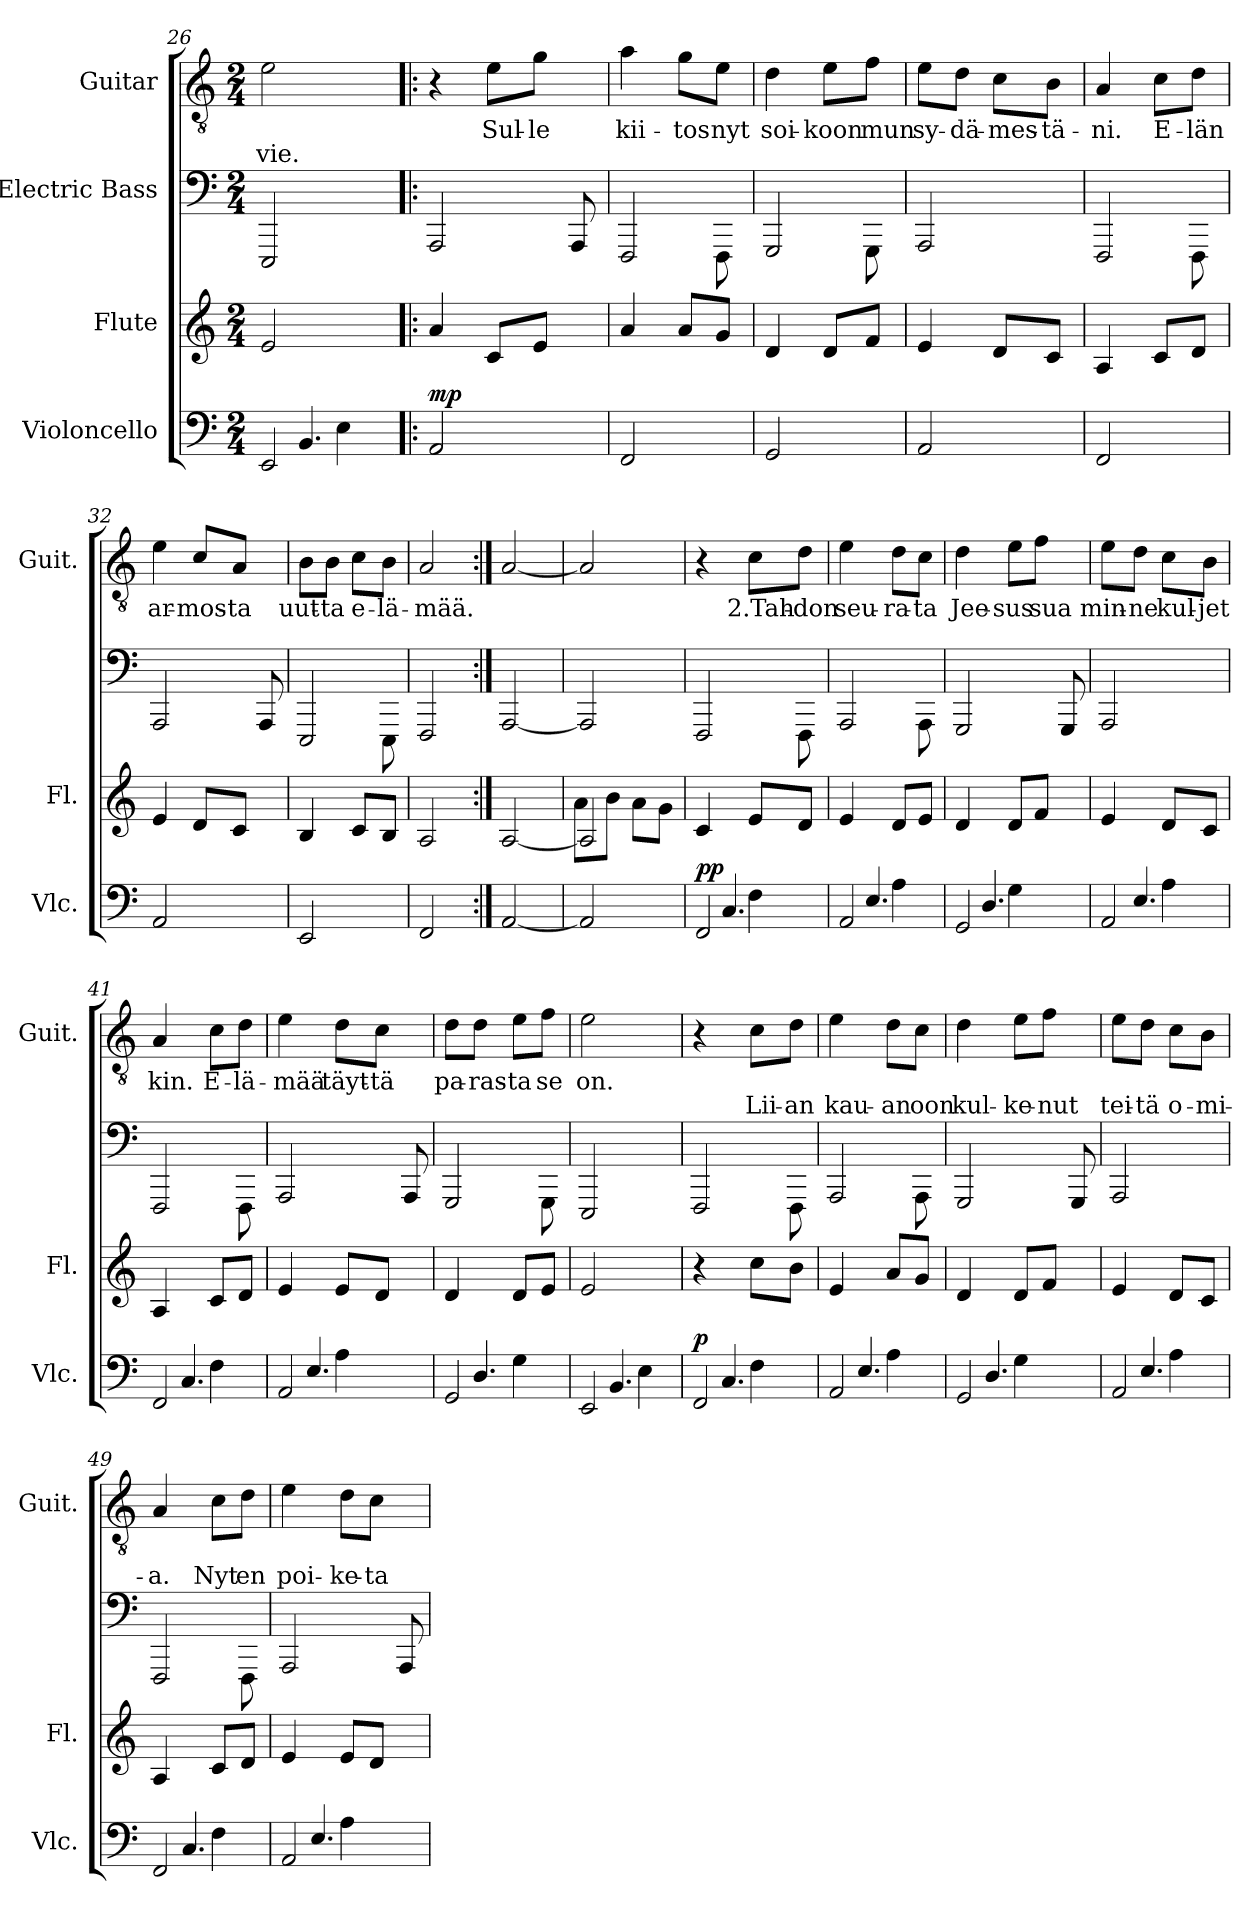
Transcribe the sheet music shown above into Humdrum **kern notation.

**kern	**dynam	**kern	**kern	**kern	**text	**text
*part4	*part4	*part3	*part2	*part1	*part1	*part1
*staff4	*staff4	*staff3	*staff2	*staff1	*staff1	*staff1
*I"Violoncello	*	*I"Flute	*I"Electric Bass	*I"Guitar	*	*
*I'Vlc.	*	*I'Fl.	*	*I'Guit.	*	*
!!LO:LB:g=z
*clefF4	*	*clefG2	*clefF4	*clefGv2	*	*
*	*	*	*ITrd7c12	*	*	*
*k[]	*	*k[]	*k[]	*k[]	*	*
*C:	*	*C:	*C:	*C:	*	*
*M2/4	*	*M2/4	*M2/4	*M2/4	*	*
=26	=26	=26	=26	=26	=26	=26
*^	*	*	*	*	*	*
*	*^	*	*	*	*	*	*
2EE/	4ryy	8ryy	.	2e/	2EEEE/	2e\	.	vie.
.	.	4.BB/	.	.	.	.	.	.
.	4E\	.	.	.	.	.	.	.
*	*v	*v	*	*	*	*	*	*
=27!|:	=27!|:	=27!|:	=27!|:	=27!|:	=27!|:	=27!|:	=27!|:
!	!	!LO:DY:a	!	!	!	!	!
*v	*v	*	*	*	*	*	*
2AA/	mp	4a/	2AAAA/	4r	.	.
.	.	8c/L	.	8e\L	Sul-	.
.	.	8e/J	.	8g\J	-le	.
8ryy	.	8ryy	8AAAA/	8ryy	.	.
=28	=28	=28	=28	=28	=28	=28
*	*	*	*^	*	*	*
2FF/	.	4a/	2FFFF/	4.ryy	4a\	kii-	.
.	.	8a/L	.	.	8g\L	-tos	.
.	.	8g/J	.	8FFFF\	8e\J	nyt	.
=29	=29	=29	=29	=29	=29	=29	=29
2GG/	.	4d/	2GGGG/	4.ryy	4d\	soi-	.
.	.	8d/L	.	.	8e\L	-koon	.
.	.	8f/J	.	8GGGG\	8f\J	mun	.
*	*	*	*v	*v	*	*	*
!!LO:PB:g=z
=30	=30	=30	=30	=30	=30	=30
2AA/	.	4e/	2AAAA/	8e\L	sy-	.
.	.	.	.	8d\J	-dä-	.
.	.	8d/L	.	8c\L	-mes-	.
.	.	8c/J	.	8B\J	-tä-	.
=31	=31	=31	=31	=31	=31	=31
*	*	*	*^	*	*	*
2FF/	.	4A/	2FFFF/	4.ryy	4A/	-ni.	.
.	.	8c/L	.	.	8c\L	E-	.
.	.	8d/J	.	8FFFF\	8d\J	-län	.
*	*	*	*v	*v	*	*	*
=32	=32	=32	=32	=32	=32	=32
2AA/	.	4e/	2AAAA/	4e\	ar-	.
.	.	8d/L	.	8c/L	-mos-	.
.	.	8c/J	.	8A/J	-ta	.
8ryy	.	8ryy	8AAAA/	8ryy	.	.
=33	=33	=33	=33	=33	=33	=33
*	*	*	*^	*	*	*
2EE/	.	4B/	2EEEE/	4.ryy	8B\L	uut-	.
.	.	.	.	.	8B\J	-ta	.
.	.	8c/L	.	.	8c\L	e-	.
.	.	8B/J	.	8EEEE\	8B\J	-lä-	.
*	*	*	*v	*v	*	*	*
=34	=34	=34	=34	=34	=34	=34
2FF/	.	2A/	2FFFF/	2A/	-mää.	.
!!LO:LB:g=z
=35:|!	=35:|!	=35:|!	=35:|!	=35:|!	=35:|!	=35:|!
[2AA/	.	[2A/	[2AAAA/	[2A/	.	.
=36	=36	=36	=36	=36	=36	=36
*	*	*^	*	*	*	*
2AA/]	.	2A/]	8a\L	2AAAA/]	2A/]	.	.
.	.	.	8b\J	.	.	.	.
.	.	.	8a\L	.	.	.	.
.	.	.	8g\J	.	.	.	.
=37	=37	=37	=37	=37	=37	=37	=37
*^	*	*	*	*^	*	*	*
*	*^	*	*	*	*	*	*	*	*
!	!	!	!LO:DY:a	!	!	!	!	!	!	!
*	*	*	*	*v	*v	*	*	*	*	*
2FF/	4ryy	8ryy	pp	4c/	2FFFF/	4.ryy	4r	.	.
.	.	4.C/	.	.	.	.	.	.	.
.	4F\	.	.	8e/L	.	.	8c\L	2.Tah-	.
.	.	.	.	8d/J	.	8FFFF\	8d\J	-don	.
=38	=38	=38	=38	=38	=38	=38	=38	=38	=38
2AA/	4ryy	8ryy	.	4e/	2AAAA/	4.ryy	4e\	seu-	.
.	.	4.E/	.	.	.	.	.	.	.
.	4A\	.	.	8d/L	.	.	8d\L	-ra-	.
.	.	.	.	8e/J	.	8AAAA\	8c\J	-ta	.
*	*	*	*	*	*v	*v	*	*	*
=39	=39	=39	=39	=39	=39	=39	=39	=39
2GG/	4ryy	8ryy	.	4d/	2GGGG/	4d\	Jee-	.
.	.	4.D/	.	.	.	.	.	.
.	4G\	.	.	8d/L	.	8e\L	-sus	.
.	.	.	.	8f/J	.	8f\J	sua	.
8ryy	8ryy	8ryy	.	8ryy	8GGGG/	8ryy	.	.
!!LO:PB:g=z
=40	=40	=40	=40	=40	=40	=40	=40	=40
2AA/	4ryy	8ryy	.	4e/	2AAAA/	8e\L	min-	.
.	.	4.E/	.	.	.	8d\J	-ne	.
.	4A\	.	.	8d/L	.	8c\L	kul-	.
.	.	.	.	8c/J	.	8B\J	-jet	.
=41	=41	=41	=41	=41	=41	=41	=41	=41
*	*	*	*	*	*^	*	*	*
2FF/	4ryy	8ryy	.	4A/	2FFFF/	4.ryy	4A/	kin.	.
.	.	4.C/	.	.	.	.	.	.	.
.	4F\	.	.	8c/L	.	.	8c\L	E-	.
.	.	.	.	8d/J	.	8FFFF\	8d\J	-lä-	.
*	*	*	*	*	*v	*v	*	*	*
=42	=42	=42	=42	=42	=42	=42	=42	=42
2AA/	4ryy	8ryy	.	4e/	2AAAA/	4e\	-mää	.
.	.	4.E/	.	.	.	.	.	.
.	4A\	.	.	8e/L	.	8d\L	täyt-	.
.	.	.	.	8d/J	.	8c\J	-tä	.
8ryy	8ryy	8ryy	.	8ryy	8AAAA/	8ryy	.	.
=43	=43	=43	=43	=43	=43	=43	=43	=43
*	*	*	*	*	*^	*	*	*
2GG/	4ryy	8ryy	.	4d/	2GGGG/	4.ryy	8d\L	pa-	.
.	.	4.D/	.	.	.	.	8d\J	-ras-	.
.	4G\	.	.	8d/L	.	.	8e\L	-ta	.
.	.	.	.	8e/J	.	8GGGG\	8f\J	se	.
*	*	*	*	*	*v	*v	*	*	*
!!LO:LB:g=z
=44	=44	=44	=44	=44	=44	=44	=44	=44
2EE/	4ryy	8ryy	.	2e/	2EEEE/	2e\	on.	.
.	.	4.BB/	.	.	.	.	.	.
.	4E\	.	.	.	.	.	.	.
=45	=45	=45	=45	=45	=45	=45	=45	=45
*	*	*	*	*	*^	*	*	*
!	!	!	!LO:DY:a	!	!	!	!	!	!
2FF/	4ryy	8ryy	p	4r	2FFFF/	4.ryy	4r	.	.
.	.	4.C/	.	.	.	.	.	.	.
.	4F\	.	.	8cc\L	.	.	8c\L	.	Lii-
.	.	.	.	8b\J	.	8FFFF\	8d\J	.	-an
=46	=46	=46	=46	=46	=46	=46	=46	=46	=46
2AA/	4ryy	8ryy	.	4e/	2AAAA/	4.ryy	4e\	.	kau-
.	.	4.E/	.	.	.	.	.	.	.
.	4A\	.	.	8a/L	.	.	8d\L	.	-an
.	.	.	.	8g/J	.	8AAAA\	8c\J	.	oon
*	*	*	*	*	*v	*v	*	*	*
=47	=47	=47	=47	=47	=47	=47	=47	=47
2GG/	4ryy	8ryy	.	4d/	2GGGG/	4d\	.	kul-
.	.	4.D/	.	.	.	.	.	.
.	4G\	.	.	8d/L	.	8e\L	.	-ke-
.	.	.	.	8f/J	.	8f\J	.	-nut
8ryy	8ryy	8ryy	.	8ryy	8GGGG/	8ryy	.	.
!!LO:PB:g=z
=48	=48	=48	=48	=48	=48	=48	=48	=48
2AA/	4ryy	8ryy	.	4e/	2AAAA/	8e\L	.	tei-
.	.	4.E/	.	.	.	8d\J	.	-tä
.	4A\	.	.	8d/L	.	8c\L	.	o-
.	.	.	.	8c/J	.	8B\J	.	-mi-
=49	=49	=49	=49	=49	=49	=49	=49	=49
*	*	*	*	*	*^	*	*	*
2FF/	4ryy	8ryy	.	4A/	2FFFF/	4.ryy	4A/	.	-a.
.	.	4.C/	.	.	.	.	.	.	.
.	4F\	.	.	8c/L	.	.	8c\L	.	Nyt
.	.	.	.	8d/J	.	8FFFF\	8d\J	.	en
*	*	*	*	*	*v	*v	*	*	*
=50	=50	=50	=50	=50	=50	=50	=50	=50
2AA/	4ryy	8ryy	.	4e/	2AAAA/	4e\	.	poi-
.	.	4.E/	.	.	.	.	.	.
.	4A\	.	.	8e/L	.	8d\L	.	-ke-
.	.	.	.	8d/J	.	8c\J	.	-ta
8ryy	8ryy	8ryy	.	8ryy	8AAAA/	8ryy	.	.
*v	*v	*v	*	*	*	*	*	*
=	=	=	=	=	=	=
*-	*-	*-	*-	*-	*-	*-
